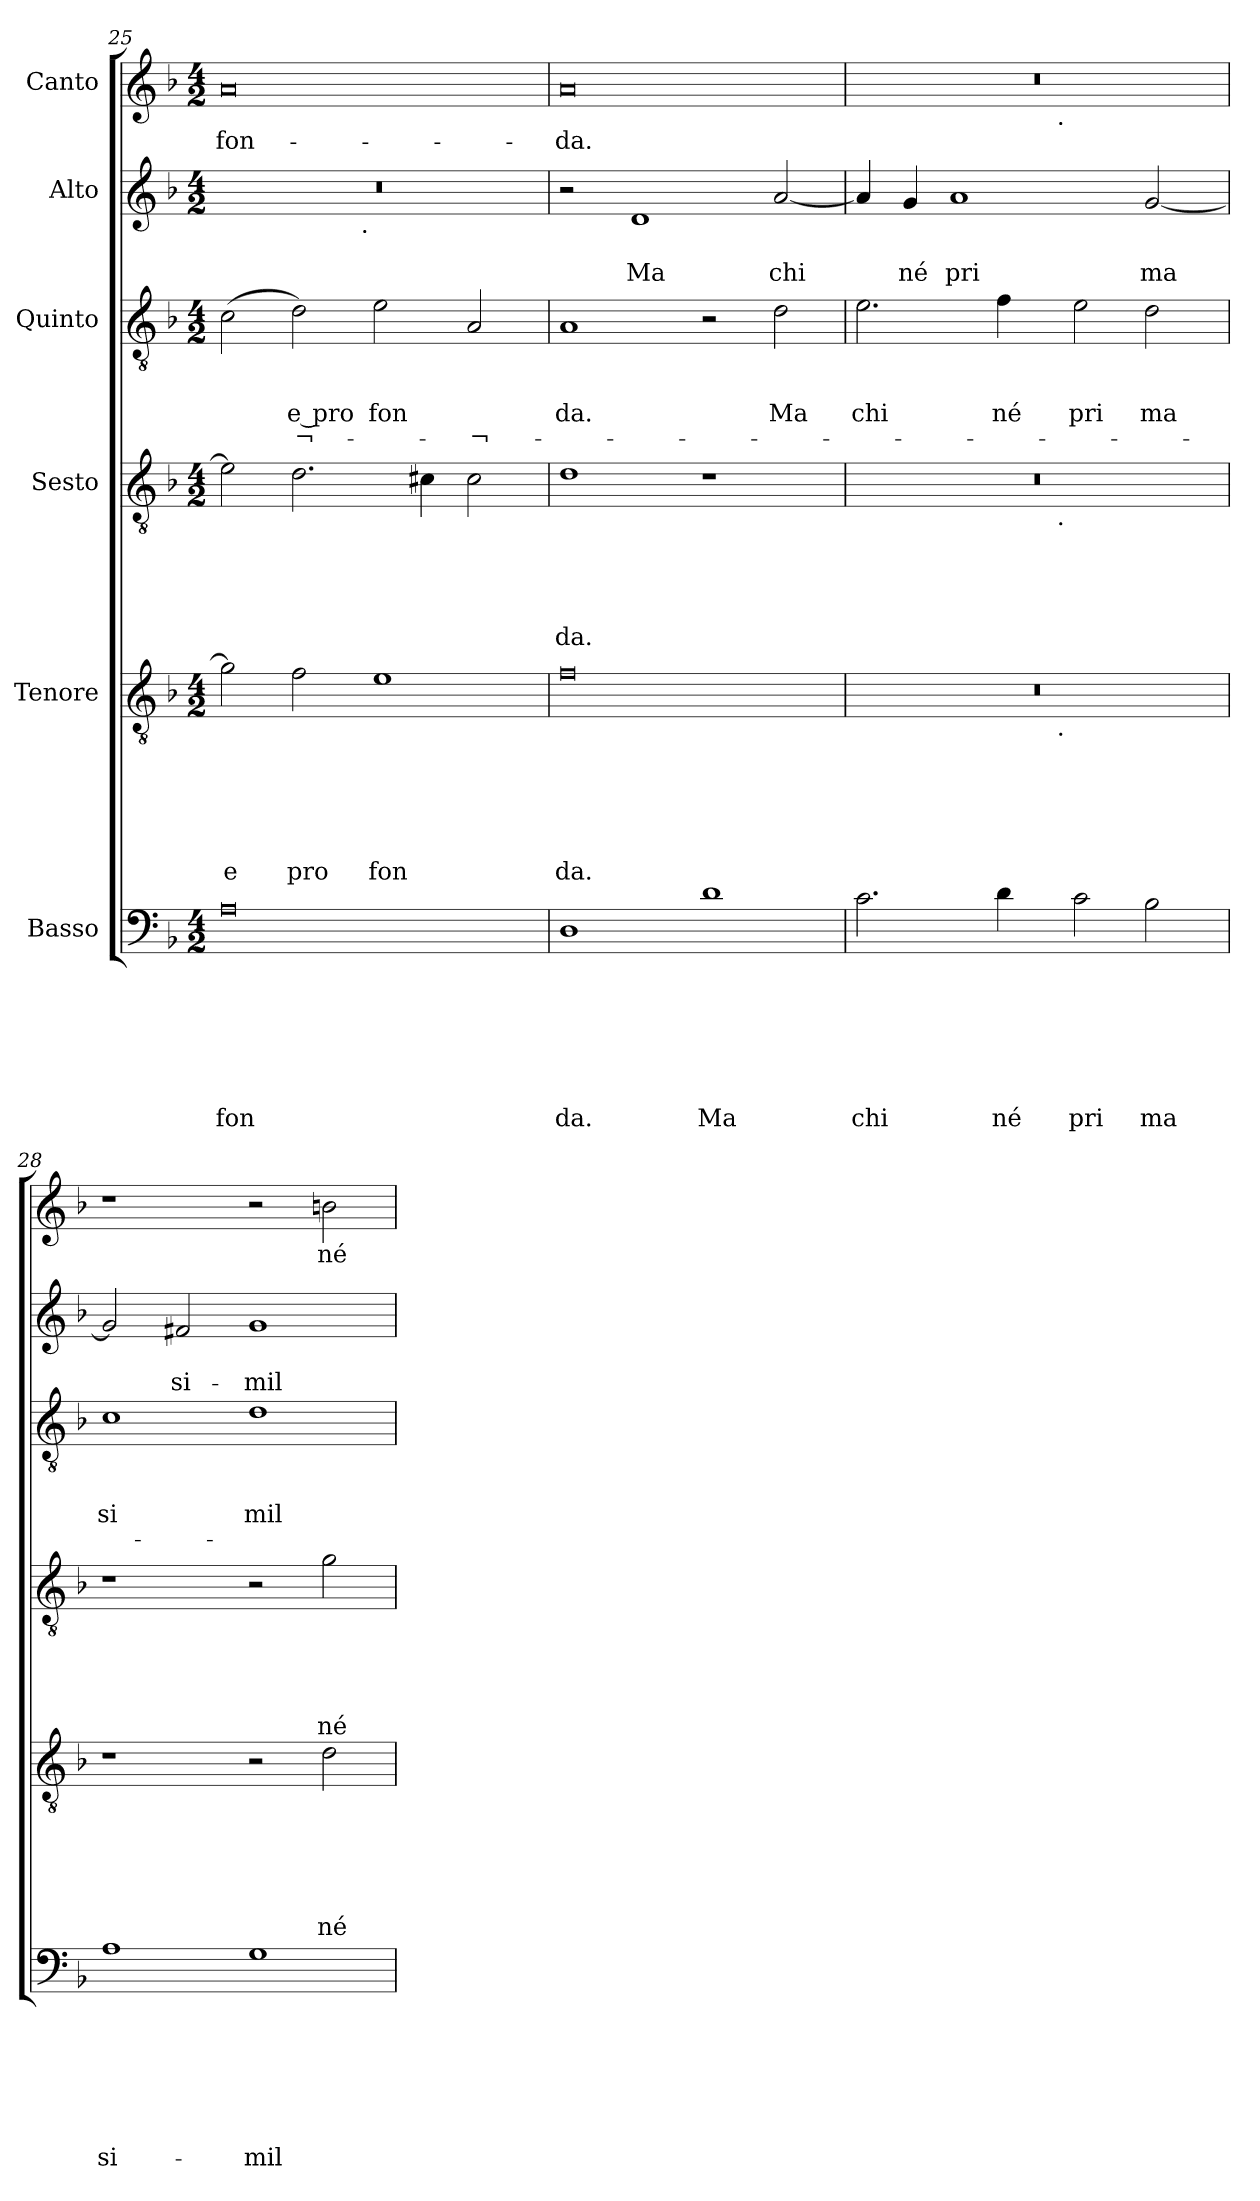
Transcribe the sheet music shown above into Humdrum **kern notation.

**kern	**text	**text	**text	**text	**text	**text	**text	**kern	**text	**text	**text	**text	**text	**text	**kern	**text	**text	**text	**text	**text	**kern	**text	**text	**text	**text	**kern	**text	**text	**kern	**text
*part6	*part6	*part6	*part6	*part6	*part6	*part6	*part6	*part5	*part5	*part5	*part5	*part5	*part5	*part5	*part4	*part4	*part4	*part4	*part4	*part4	*part3	*part3	*part3	*part3	*part3	*part2	*part2	*part2	*part1	*part1
*staff6	*staff6	*staff6	*staff6	*staff6	*staff6	*staff6	*staff6	*staff5	*staff5	*staff5	*staff5	*staff5	*staff5	*staff5	*staff4	*staff4	*staff4	*staff4	*staff4	*staff4	*staff3	*staff3	*staff3	*staff3	*staff3	*staff2	*staff2	*staff2	*staff1	*staff1
*I"Basso	*	*	*	*	*	*	*	*I"Tenore	*	*	*	*	*	*	*I"Sesto	*	*	*	*	*	*I"Quinto	*	*	*	*	*I"Alto	*	*	*I"Canto	*
*clefF4	*	*	*	*	*	*	*	*clefGv2	*	*	*	*	*	*	*clefGv2	*	*	*	*	*	*clefGv2	*	*	*	*	*clefG2	*	*	*clefG2	*
*ITrd-3c-5	*	*	*	*	*	*	*	*ITrd-3c-5	*	*	*	*	*	*	*	*	*	*	*	*	*ITrd-3c-5	*	*	*	*	*ITrd-3c-5	*	*	*ITrd-3c-5	*
*k[b-e-]	*	*	*	*	*	*	*	*k[b-e-]	*	*	*	*	*	*	*k[b-]	*	*	*	*	*	*k[b-e-]	*	*	*	*	*k[b-e-]	*	*	*k[b-e-]	*
*B-:	*	*	*	*	*	*	*	*B-:	*	*	*	*	*	*	*F:	*	*	*	*	*	*B-:	*	*	*	*	*B-:	*	*	*B-:	*
*M4/2	*	*	*	*	*	*	*	*M4/2	*	*	*	*	*	*	*M4/2	*	*	*	*	*	*M4/2	*	*	*	*	*M4/2	*	*	*M4/2	*
=25	=25	=25	=25	=25	=25	=25	=25	=25	=25	=25	=25	=25	=25	=25	=25	=25	=25	=25	=25	=25	=25	=25	=25	=25	=25	=25	=25	=25	=25	=25
!	!	!	!	!	!	!	!LO:LY:b	!	!	!	!	!	!	!LO:LY:b	!	!	!	!	!	!	!	!	!	!	!	!	!	!	!	!LO:LY:b
*	*	*	*	*	*	*	*	*	*	*	*	*	*	*	*	*	*	*	*	*	*	*	*	*	*	*^	*	*	*	*
0d	.	.	.	.	.	.	fon	2cc\]	.	.	.	.	.	e	2e\]	.	.	.	.	.	(<2f\	.	.	.	.	0r	2ryy	.	.	0dd	-fon-
!	!	!	!	!	!	!	!	!	!	!	!	!	!	!LO:LY:b	!	!	!	!	!	!	!	!	!	!LO:LY:b:rj	!LO:LY:b:rj	!	!	!	!	!	!
.	.	.	.	.	.	.	.	2b-\	.	.	.	.	.	pro	2.d\	.	.	.	.	.	2g\)	.	.	e pro	¬-	.	4...ryy	.	.	.	.
!	!	!	!	!	!	!	!	!	!	!	!	!	!	!	!	!	!	!	!	!	!	!	!	!	!	!	!LO:TX:b:t=.	!	!	!	!
.	.	.	.	.	.	.	.	.	.	.	.	.	.	.	.	.	.	.	.	.	.	.	.	.	.	.	1ryy	.	.	.	.
!	!	!	!	!	!	!	!	!	!	!	!	!	!	!LO:LY:b	!	!	!	!	!	!	!	!	!	!LO:LY:b	!	!	!	!	!	!	!
.	.	.	.	.	.	.	.	1a	.	.	.	.	.	fon	.	.	.	.	.	.	2a\	.	.	fon	.	.	.	.	.	.	.
.	.	.	.	.	.	.	.	.	.	.	.	.	.	.	4c#X\	.	.	.	.	.	.	.	.	.	.	.	.	.	.	.	.
!	!	!	!	!	!	!	!	!	!	!	!	!	!	!	!	!	!	!	!	!	!	!	!	!	!LO:LY:b:rj	!	!	!	!	!	!
.	.	.	.	.	.	.	.	.	.	.	.	.	.	.	2c#\	.	.	.	.	.	2d/	.	.	.	-¬-	.	.	.	.	.	.
.	.	.	.	.	.	.	.	.	.	.	.	.	.	.	.	.	.	.	.	.	.	.	.	.	.	.	32ryy	.	.	.	.
=26	=26	=26	=26	=26	=26	=26	=26	=26	=26	=26	=26	=26	=26	=26	=26	=26	=26	=26	=26	=26	=26	=26	=26	=26	=26	=26	=26	=26	=26	=26	=26
!	!	!	!	!	!	!	!LO:LY:b	!	!	!	!	!	!	!LO:LY:b	!	!	!	!	!	!LO:LY:b	!	!	!	!LO:LY:b	!	!	!	!	!	!	!LO:LY:b
*	*	*	*	*	*	*	*	*	*	*	*	*	*	*	*	*	*	*	*	*	*	*	*	*	*	*v	*v	*	*	*	*
1G	.	.	.	.	.	.	da.	0b-	.	.	.	.	.	da.	1d	.	.	.	.	-da.	1d	.	.	da.	.	2r	.	.	0dd	-da.
!	!	!	!	!	!	!	!	!	!	!	!	!	!	!	!	!	!	!	!	!	!	!	!	!	!	!	!	!LO:LY:b	!	!
.	.	.	.	.	.	.	.	.	.	.	.	.	.	.	.	.	.	.	.	.	.	.	.	.	.	1g	.	Ma	.	.
!	!	!	!	!	!	!	!LO:LY:b	!	!	!	!	!	!	!	!	!	!	!	!	!	!	!	!	!	!	!	!	!	!	!
1g	.	.	.	.	.	.	Ma	.	.	.	.	.	.	.	1r	.	.	.	.	.	2r	.	.	.	.	.	.	.	.	.
!	!	!	!	!	!	!	!	!	!	!	!	!	!	!	!	!	!	!	!	!	!	!	!	!LO:LY:b	!	!	!	!LO:LY:b	!	!
.	.	.	.	.	.	.	.	.	.	.	.	.	.	.	.	.	.	.	.	.	2g\	.	.	Ma	.	[<2dd/	.	chi	.	.
=27	=27	=27	=27	=27	=27	=27	=27	=27	=27	=27	=27	=27	=27	=27	=27	=27	=27	=27	=27	=27	=27	=27	=27	=27	=27	=27	=27	=27	=27	=27
!	!	!	!	!	!	!	!LO:LY:b	!	!	!	!	!	!	!	!	!	!	!	!	!	!	!	!	!LO:LY:b	!	!	!	!	!	!
*	*	*	*	*	*	*	*	*^	*	*	*	*	*	*	*^	*	*	*	*	*	*	*	*	*	*	*	*	*	*^	*
2.f\	.	.	.	.	.	.	chi	0r	2ryy	.	.	.	.	.	.	0r	2ryy	.	.	.	.	.	2.a\	.	.	chi	.	4dd/]	.	.	0r	2ryy	.
!	!	!	!	!	!	!	!	!	!	!	!	!	!	!	!	!	!	!	!	!	!	!	!	!	!	!	!	!	!	!LO:LY:b	!	!	!
.	.	.	.	.	.	.	.	.	.	.	.	.	.	.	.	.	.	.	.	.	.	.	.	.	.	.	.	4cc/	.	né	.	.	.
!	!	!	!	!	!	!	!	!	!	!	!	!	!	!	!	!	!	!	!	!	!	!	!	!	!	!	!	!	!	!LO:LY:b	!	!	!
.	.	.	.	.	.	.	.	.	4ryy	.	.	.	.	.	.	.	4ryy	.	.	.	.	.	.	.	.	.	.	1dd	.	pri	.	4ryy	.
!	!	!	!	!	!	!	!LO:LY:b	!	!	!	!	!	!	!	!	!	!	!	!	!	!	!	!	!	!	!LO:LY:b	!	!	!	!	!	!	!
4g\	.	.	.	.	.	.	né	.	8ryy	.	.	.	.	.	.	.	8ryy	.	.	.	.	.	4b-\	.	.	né	.	.	.	.	.	8ryy	.
.	.	.	.	.	.	.	.	.	16ryy	.	.	.	.	.	.	.	16ryy	.	.	.	.	.	.	.	.	.	.	.	.	.	.	16ryy	.
.	.	.	.	.	.	.	.	.	64ryy	.	.	.	.	.	.	.	64ryy	.	.	.	.	.	.	.	.	.	.	.	.	.	.	64ryy	.
!	!	!	!	!	!	!	!	!	!	!	!	!	!	!	!	!	!	!	!	!	!	!	!	!	!	!	!	!	!	!	!	!LO:TX:b:t=.	!
!	!	!	!	!	!	!	!	!	!	!	!	!	!	!	!	!	!LO:TX:b:t=.	!	!	!	!	!	!	!	!	!	!	!	!	!	!	!	!
!	!	!	!	!	!	!	!	!	!LO:TX:b:t=.	!	!	!	!	!	!	!	!	!	!	!	!	!	!	!	!	!	!	!	!	!	!	!	!
.	.	.	.	.	.	.	.	.	1ryy	.	.	.	.	.	.	.	1ryy	.	.	.	.	.	.	.	.	.	.	.	.	.	.	1ryy	.
!	!	!	!	!	!	!	!LO:LY:b	!	!	!	!	!	!	!	!	!	!	!	!	!	!	!	!	!	!	!LO:LY:b	!	!	!	!	!	!	!
2f\	.	.	.	.	.	.	pri	.	.	.	.	.	.	.	.	.	.	.	.	.	.	.	2a\	.	.	pri	.	.	.	.	.	.	.
!	!	!	!	!	!	!	!LO:LY:b	!	!	!	!	!	!	!	!	!	!	!	!	!	!	!	!	!	!	!LO:LY:b	!	!	!	!LO:LY:b	!	!	!
2e-\	.	.	.	.	.	.	ma	.	.	.	.	.	.	.	.	.	.	.	.	.	.	.	2g\	.	.	ma	.	[>2cc/	.	ma	.	.	.
.	.	.	.	.	.	.	.	.	32.ryy	.	.	.	.	.	.	.	32.ryy	.	.	.	.	.	.	.	.	.	.	.	.	.	.	32.ryy	.
!!LO:PB:g=z
=28	=28	=28	=28	=28	=28	=28	=28	=28	=28	=28	=28	=28	=28	=28	=28	=28	=28	=28	=28	=28	=28	=28	=28	=28	=28	=28	=28	=28	=28	=28	=28	=28	=28
!	!	!	!	!	!	!	!LO:LY:b	!	!	!	!	!	!	!	!	!	!	!	!	!	!	!	!	!	!	!LO:LY:b	!	!	!	!	!	!	!
*	*	*	*	*	*	*	*	*v	*v	*	*	*	*	*	*	*	*	*	*	*	*	*	*	*	*	*	*	*	*	*	*v	*v	*
*	*	*	*	*	*	*	*	*	*	*	*	*	*	*	*v	*v	*	*	*	*	*	*	*	*	*	*	*	*	*	*	*
1d	.	.	.	.	.	.	si-	1r	.	.	.	.	.	.	1r	.	.	.	.	.	1f	.	.	si	.	2cc/]	.	.	1r	.
!	!	!	!	!	!	!	!	!	!	!	!	!	!	!	!	!	!	!	!	!	!	!	!	!	!	!	!	!LO:LY:b	!	!
.	.	.	.	.	.	.	.	.	.	.	.	.	.	.	.	.	.	.	.	.	.	.	.	.	.	2bn/	.	si-	.	.
!	!	!	!	!	!	!	!LO:LY:b	!	!	!	!	!	!	!	!	!	!	!	!	!	!	!	!	!LO:LY:b	!	!	!	!LO:LY:b	!	!
1c	.	.	.	.	.	.	-mil	2r	.	.	.	.	.	.	2r	.	.	.	.	.	1g	.	.	mil	.	1cc	.	-mil	2r	.
!	!	!	!	!	!	!	!	!	!	!	!	!	!	!LO:LY:b	!	!	!	!	!	!LO:LY:b	!	!	!	!	!	!	!	!	!	!LO:LY:b
.	.	.	.	.	.	.	.	2g\	.	.	.	.	.	né	2g\	.	.	.	.	né	.	.	.	.	.	.	.	.	2een\	né
=	=	=	=	=	=	=	=	=	=	=	=	=	=	=	=	=	=	=	=	=	=	=	=	=	=	=	=	=	=	=
*-	*-	*-	*-	*-	*-	*-	*-	*-	*-	*-	*-	*-	*-	*-	*-	*-	*-	*-	*-	*-	*-	*-	*-	*-	*-	*-	*-	*-	*-	*-
